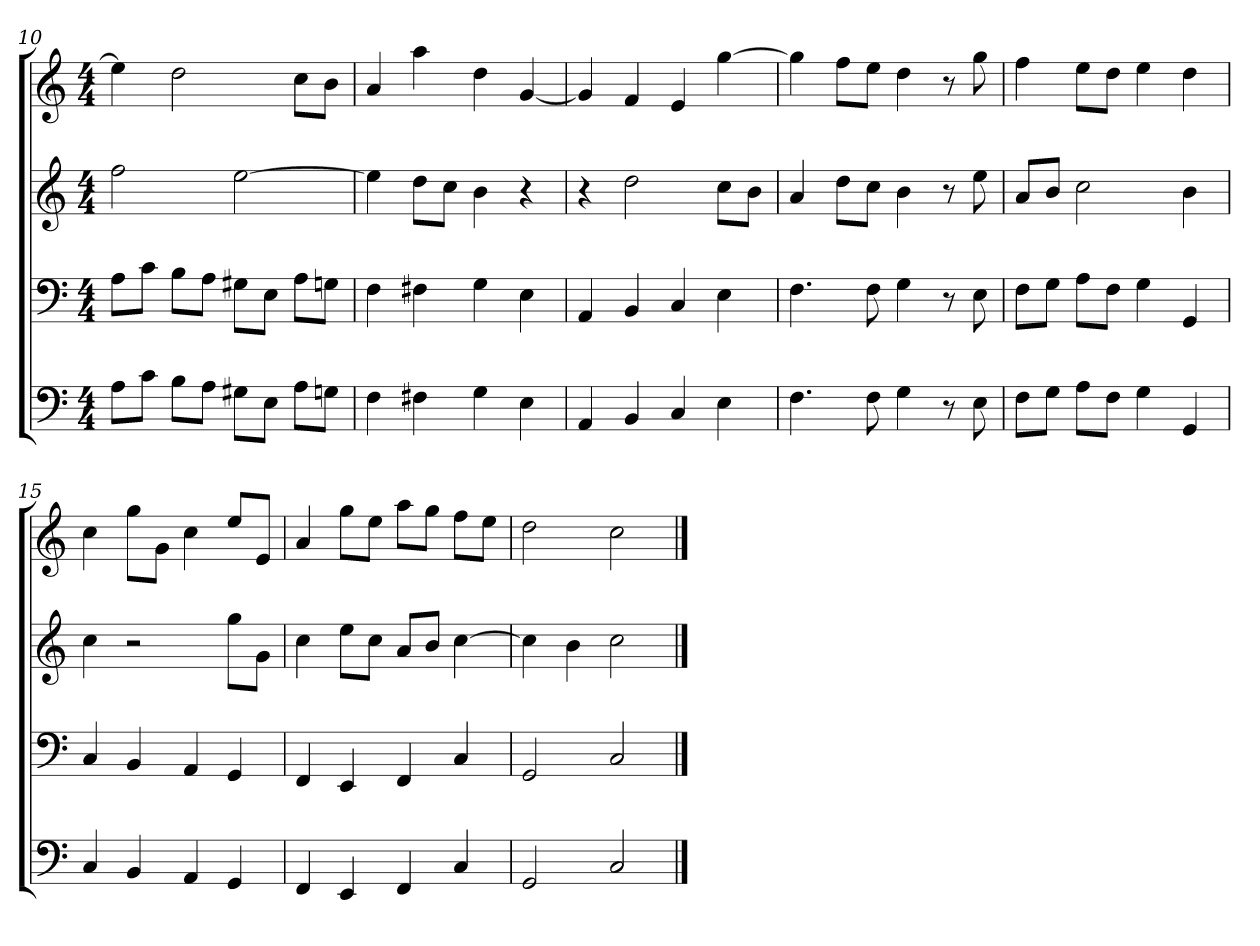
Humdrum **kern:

**kern	**kern	**kern	**kern
*part4	*part3	*part2	*part1
*staff4	*staff3	*staff2	*staff1
*k[]	*k[]	*k[]	*k[]
*C:	*C:	*C:	*C:
*M4/4	*M4/4	*M4/4	*M4/4
=10	=10	=10	=10
8AL	8AL	2ff	4ee]
8cJ	8cJ	.	.
8BL	8BL	.	2dd
8AJ	8AJ	.	.
8G#XL	8G#XL	[2ee	.
8EJ	8EJ	.	.
8AL	8AL	.	8ccL
8GnJ	8GnJ	.	8bJ
=11	=11	=11	=11
4F	4F	4ee]	4a
4F#X	4F#X	8ddL	4aa
.	.	8ccJ	.
4G	4G	4b	4dd
4E	4E	4r	[4g
=12	=12	=12	=12
4AA	4AA	4r	4g]
4BB	4BB	2dd	4f
4C	4C	.	4e
4E	4E	8ccL	[4gg
.	.	8bJ	.
=13	=13	=13	=13
4.F	4.F	4a	4gg]
.	.	8ddL	8ffL
8F	8F	8ccJ	8eeJ
4G	4G	4b	4dd
8r	8r	8r	8r
8E	8E	8ee	8gg
=14	=14	=14	=14
8FL	8FL	8aL	4ff
8GJ	8GJ	8bJ	.
8AL	8AL	2cc	8eeL
8FJ	8FJ	.	8ddJ
4G	4G	.	4ee
4GG	4GG	4b	4dd
=15	=15	=15	=15
4C	4C	4cc	4cc
4BB	4BB	2r	8ggL
.	.	.	8gJ
4AA	4AA	.	4cc
4GG	4GG	8ggL	8eeL
.	.	8gJ	8eJ
=16	=16	=16	=16
4FF	4FF	4cc	4a
4EE	4EE	8eeL	8ggL
.	.	8ccJ	8eeJ
4FF	4FF	8aL	8aaL
.	.	8bJ	8ggJ
4C	4C	[4cc	8ffL
.	.	.	8eeJ
=17	=17	=17	=17
2GG	2GG	4cc]	2dd
.	.	4b	.
2C	2C	2cc	2cc
==	==	==	==
*-	*-	*-	*-
